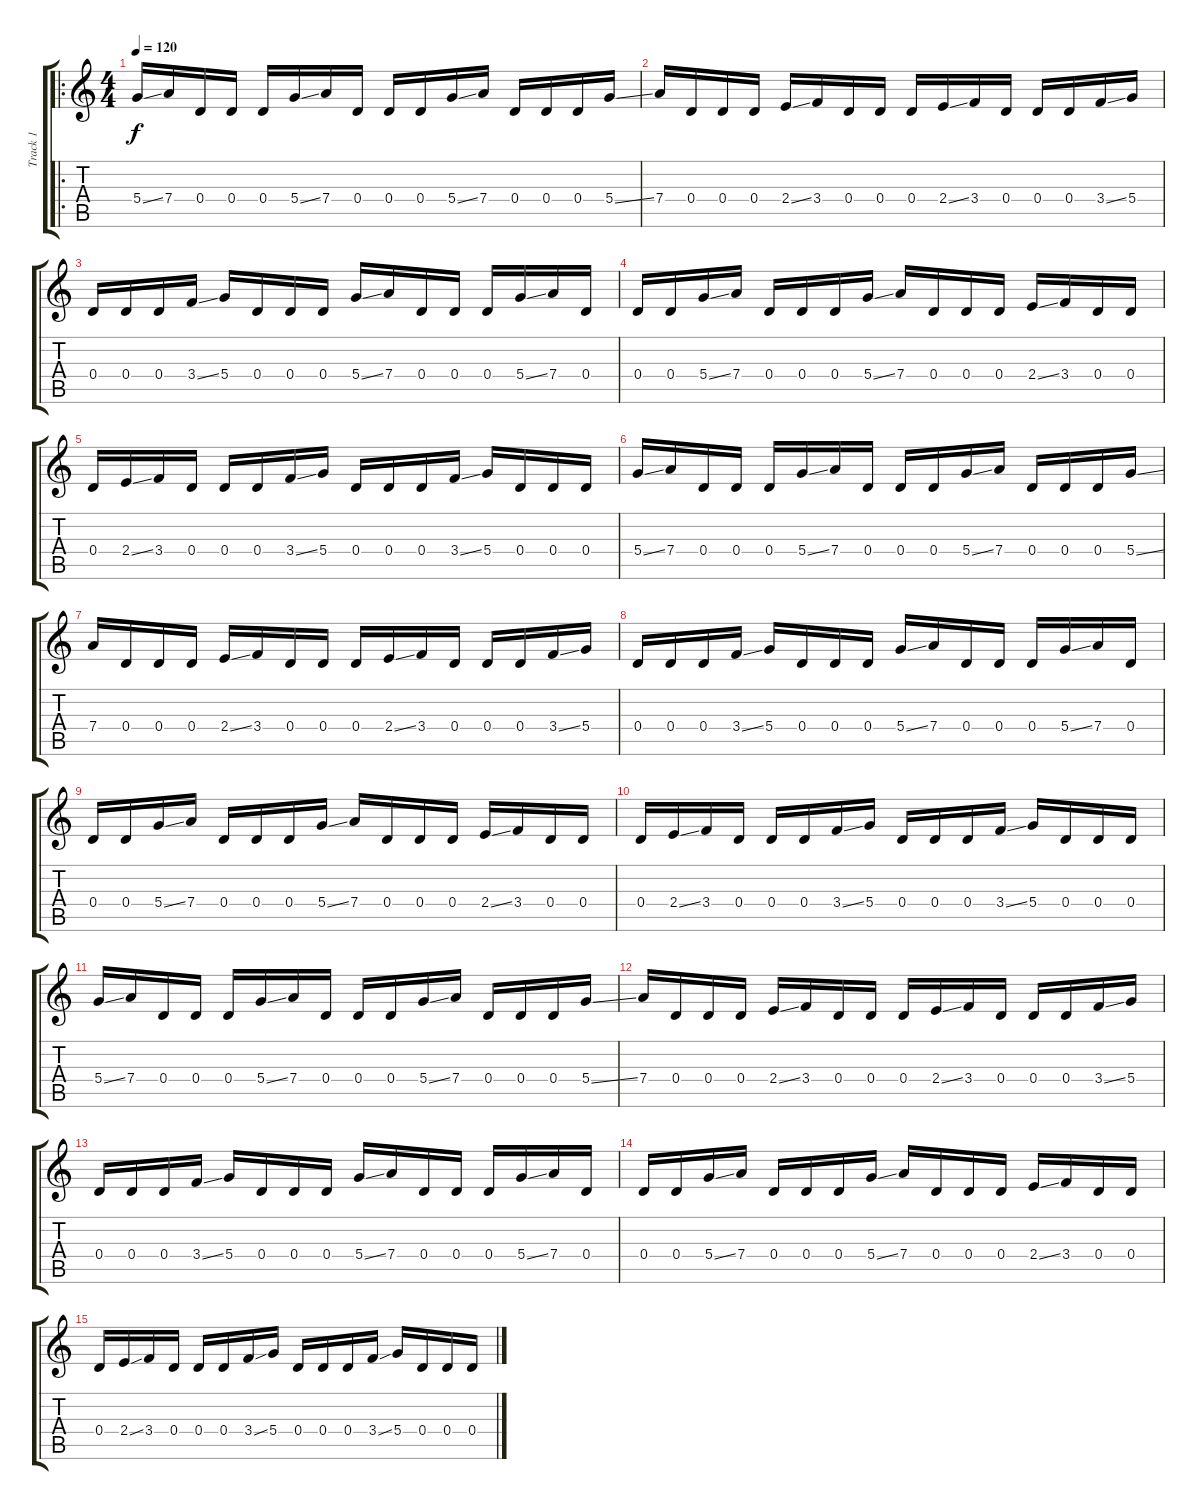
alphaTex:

\track ("Track 1" "Track 1") {instrument overdrivenguitar}
\staff {score tabs}
\tuning (E4 B3 G3 D3 A2 E2) {hide}
\ro
\ts (4 4)
\tempo 120
\clef g2
\ks c
5.4{ss}.16{dy f instrument overdrivenguitar} 7.4.16 0.4.16 0.4.16 0.4.16 5.4{ss}.16 7.4.16 0.4.16 0.4.16 0.4.16 5.4{ss}.16 7.4.16 0.4.16 0.4.16 0.4.16 5.4{ss}.16 |
7.4.16 0.4.16 0.4.16 0.4.16 2.4{ss}.16 3.4.16 0.4.16 0.4.16 0.4.16 2.4{ss}.16 3.4.16 0.4.16 0.4.16 0.4.16 3.4{ss}.16 5.4.16 |
0.4.16 0.4.16 0.4.16 3.4{ss}.16 5.4.16 0.4.16 0.4.16 0.4.16 5.4{ss}.16 7.4.16 0.4.16 0.4.16 0.4.16 5.4{ss}.16 7.4.16 0.4.16 |
0.4.16 0.4.16 5.4{ss}.16 7.4.16 0.4.16 0.4.16 0.4.16 5.4{ss}.16 7.4.16 0.4.16 0.4.16 0.4.16 2.4{ss}.16 3.4.16 0.4.16 0.4.16 |
0.4.16 2.4{ss}.16 3.4.16 0.4.16 0.4.16 0.4.16 3.4{ss}.16 5.4.16 0.4.16 0.4.16 0.4.16 3.4{ss}.16 5.4.16 0.4.16 0.4.16 0.4.16 |
5.4{ss}.16 7.4.16 0.4.16 0.4.16 0.4.16 5.4{ss}.16 7.4.16 0.4.16 0.4.16 0.4.16 5.4{ss}.16 7.4.16 0.4.16 0.4.16 0.4.16 5.4{ss}.16 |
7.4.16 0.4.16 0.4.16 0.4.16 2.4{ss}.16 3.4.16 0.4.16 0.4.16 0.4.16 2.4{ss}.16 3.4.16 0.4.16 0.4.16 0.4.16 3.4{ss}.16 5.4.16 |
0.4.16 0.4.16 0.4.16 3.4{ss}.16 5.4.16 0.4.16 0.4.16 0.4.16 5.4{ss}.16 7.4.16 0.4.16 0.4.16 0.4.16 5.4{ss}.16 7.4.16 0.4.16 |
0.4.16 0.4.16 5.4{ss}.16 7.4.16 0.4.16 0.4.16 0.4.16 5.4{ss}.16 7.4.16 0.4.16 0.4.16 0.4.16 2.4{ss}.16 3.4.16 0.4.16 0.4.16 |
0.4.16 2.4{ss}.16 3.4.16 0.4.16 0.4.16 0.4.16 3.4{ss}.16 5.4.16 0.4.16 0.4.16 0.4.16 3.4{ss}.16 5.4.16 0.4.16 0.4.16 0.4.16 |
5.4{ss}.16 7.4.16 0.4.16 0.4.16 0.4.16 5.4{ss}.16 7.4.16 0.4.16 0.4.16 0.4.16 5.4{ss}.16 7.4.16 0.4.16 0.4.16 0.4.16 5.4{ss}.16 |
7.4.16 0.4.16 0.4.16 0.4.16 2.4{ss}.16 3.4.16 0.4.16 0.4.16 0.4.16 2.4{ss}.16 3.4.16 0.4.16 0.4.16 0.4.16 3.4{ss}.16 5.4.16 |
0.4.16 0.4.16 0.4.16 3.4{ss}.16 5.4.16 0.4.16 0.4.16 0.4.16 5.4{ss}.16 7.4.16 0.4.16 0.4.16 0.4.16 5.4{ss}.16 7.4.16 0.4.16 |
0.4.16 0.4.16 5.4{ss}.16 7.4.16 0.4.16 0.4.16 0.4.16 5.4{ss}.16 7.4.16 0.4.16 0.4.16 0.4.16 2.4{ss}.16 3.4.16 0.4.16 0.4.16 |
0.4.16 2.4{ss}.16 3.4.16 0.4.16 0.4.16 0.4.16 3.4{ss}.16 5.4.16 0.4.16 0.4.16 0.4.16 3.4{ss}.16 5.4.16 0.4.16 0.4.16 0.4.16
